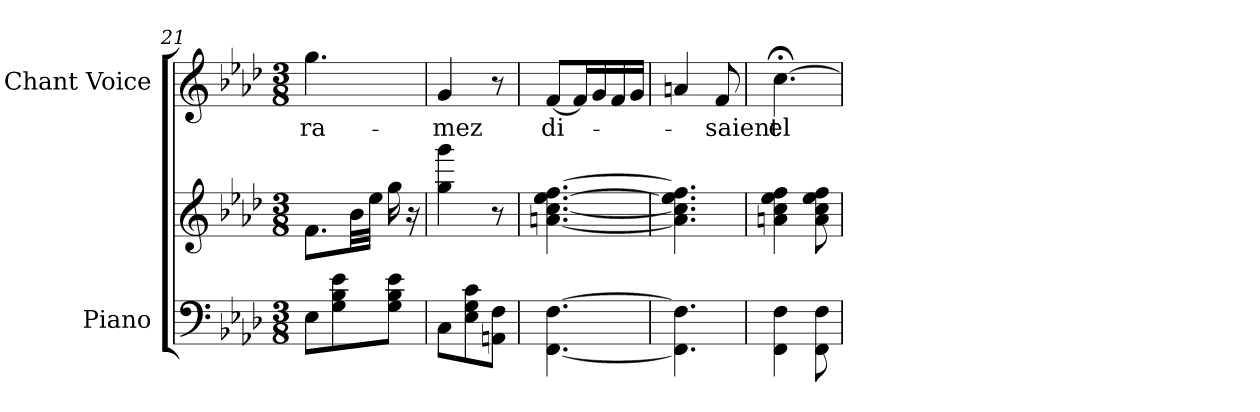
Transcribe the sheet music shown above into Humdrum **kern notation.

**kern	**kern	**kern	**text
*part2	*part2	*part1	*part1
*staff3	*staff2	*staff1	*staff1
*I"Piano	*	*I"Chant Voice	*
*I'Pno	*	*	*
*clefF4	*clefG2	*clefG2	*
*k[b-e-a-d-]	*k[b-e-a-d-]	*k[b-e-a-d-]	*
*M3/8	*M3/8	*M3/8	*
=21	=21	=21	=21
!	!	!	!LO:LY:b
8E-\L	8.f\L	4.gg\	ra-
8G\ 8B-\ 8e-\	.	.	.
.	32b-\LL	.	.
.	32ee-\JJJ	.	.
8G\ 8B-\ 8e-\J	16gg\	.	.
.	16r	.	.
=22	=22	=22	=22
!	!	!	!LO:LY:b
8C\L	4gg\ 4ggg\	4g/	-mez
8E-\ 8G\ 8c\	.	.	.
8AAn\ 8F\J	8r	8r	.
=23	=23	=23	=23
!	!	!	!LO:LY:b
[4.FF\ [4.F\	[4.an\ [<4.cc\ [>4.ee-\ [4.ff\	[8f/L	di-
.	.	16f/L]	.
.	.	16g/	.
.	.	16f/	.
.	.	16g/JJ	.
=24	=24	=24	=24
4.FF\] 4.F\]	4.a\] 4.cc\] 4.ee-\] 4.ff\]	4an/	.
!	!	!	!LO:LY:b
.	.	8f/	-saient
=25	=25	=25	=25
!	!	!	!LO:LY:b
4FF\ 4F\	4an\ 4cc\ 4ee-\ 4ff\	[4.cc;<\	el-
8FF\ 8F\	8a\ 8cc\ 8ee-\ 8ff\	.	.
=	=	=	=
*-	*-	*-	*-
